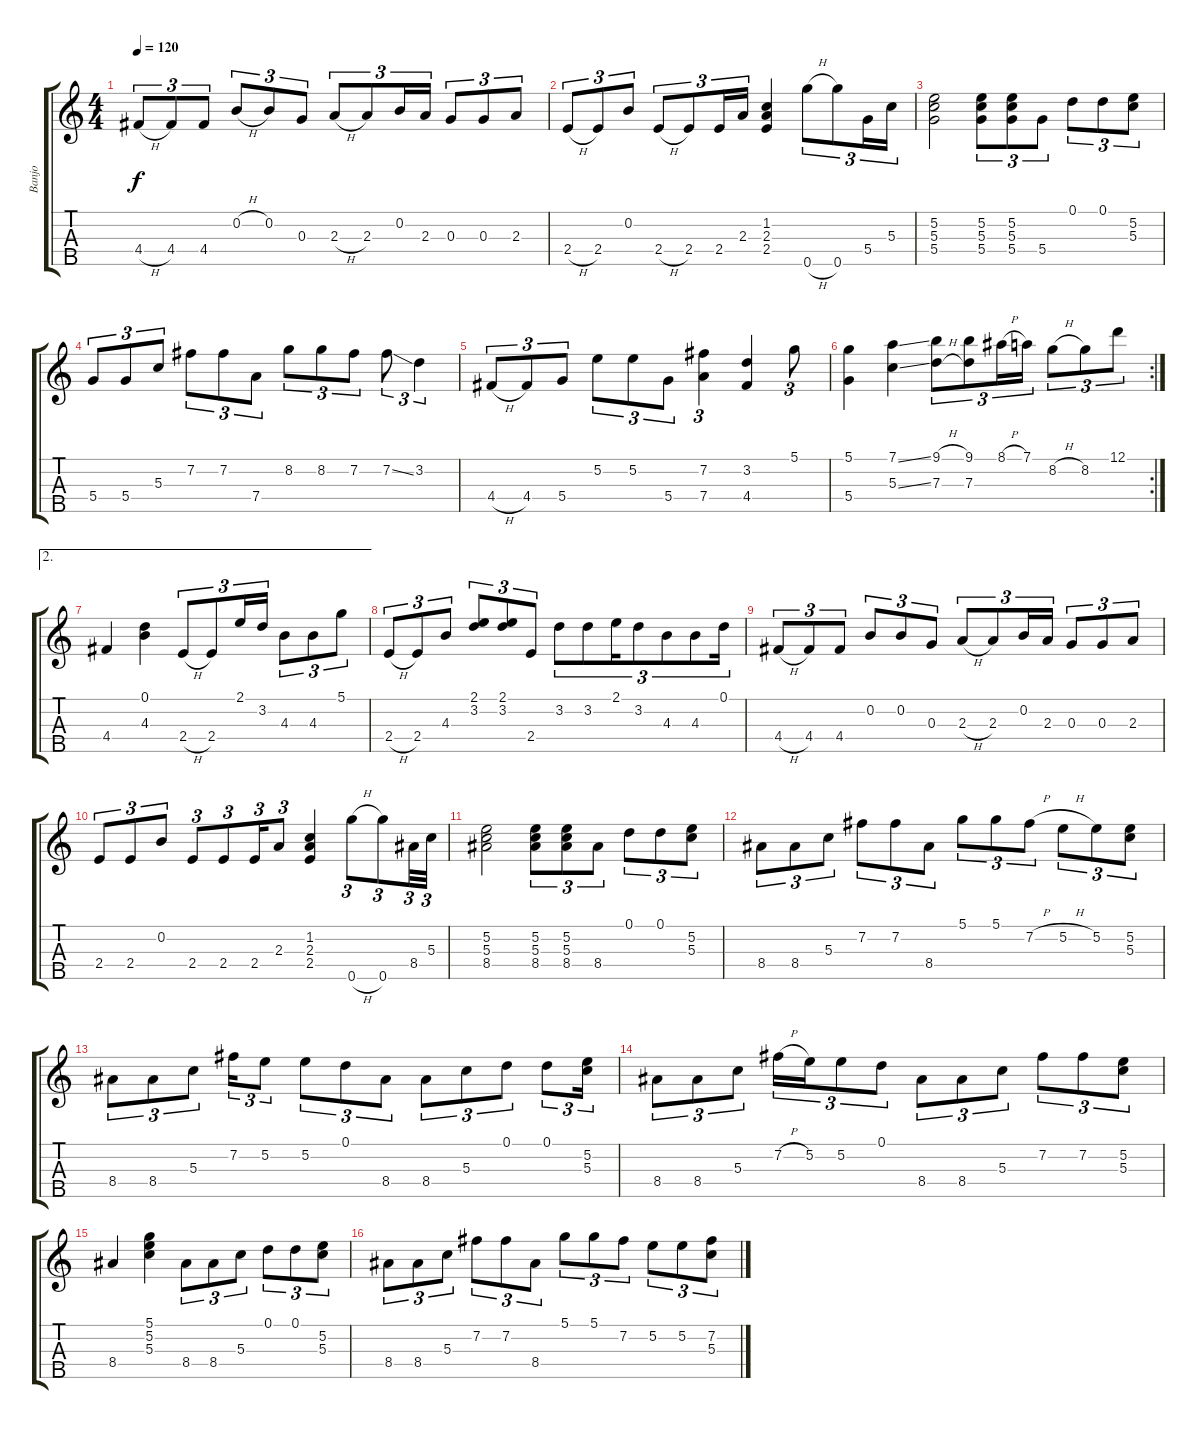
\track ("Banjo" "Banjo") {instrument acousticguitarsteel}
\staff {score tabs}
\tuning (D4 B3 G3 D3 G4) {hide}
\ts (4 4)
\tempo 120
\clef g2
\ks c
4.4{h}.8{tu (3 2) dy f} 4.4.8{tu (3 2)} 4.4.8{tu (3 2)} 0.2{h}.8{tu (3 2)} 0.2.8{tu (3 2)} 0.3.8{tu (3 2)} 2.3{h}.8{tu (3 2)} 2.3.8{tu (3 2)} 0.2.16{tu (3 2)} 2.3.16{tu (3 2)} 0.3.8{tu (3 2)} 0.3.8{tu (3 2)} 2.3.8{tu (3 2)} |
2.4{h}.8{tu (3 2)} 2.4.8{tu (3 2)} 0.2.8{tu (3 2)} 2.4{h}.8{tu (3 2)} 2.4.8{tu (3 2)} 2.4.16{tu (3 2)} 2.3.16{tu (3 2)} (1.2 2.3 2.4).4 0.5{h}.8{tu (3 2)} 0.5.8{tu (3 2)} 5.4.16{tu (3 2)} 5.3.16{tu (3 2)} |
(5.2 5.3 5.4).2 (5.2 5.3 5.4).8{tu (3 2)} (5.2 5.3 5.4).8{tu (3 2)} 5.4.8{tu (3 2)} 0.1.8{tu (3 2)} 0.1.8{tu (3 2)} (5.2 5.3).8{tu (3 2)} |
5.4.8{tu (3 2)} 5.4.8{tu (3 2)} 5.3.8{tu (3 2)} 7.2.8{tu (3 2)} 7.2.8{tu (3 2)} 7.4.8{tu (3 2)} 8.2.8{tu (3 2)} 8.2.8{tu (3 2)} 7.2.8{tu (3 2)} 7.2{ss}.8{tu (3 2)} 3.2.4{tu (3 2)} |
4.4{h}.8{tu (3 2)} 4.4.8{tu (3 2)} 5.4.8{tu (3 2)} 5.2.8{tu (3 2)} 5.2.8{tu (3 2)} 5.4.8{tu (3 2)} (7.2 7.4).4{tu (3 2)} (3.2 4.4).4 5.1.8{tu (3 2)} |
\rc 2
(5.1 5.4).4 (7.1{ss} 5.3{ss}).4 (9.1{h} 7.3{h}).8{tu (3 2)} (9.1 7.3).8{tu (3 2)} 8.1{h}.16{tu (3 2)} 7.1.16{tu (3 2)} 8.2{h}.8{tu (3 2)} 8.2.8{tu (3 2)} 12.1.8{tu (3 2)} |
\ae 2
4.4.4 (0.1 4.3).4 2.4{h}.8{tu (3 2)} 2.4.8{tu (3 2)} 2.1.16{tu (3 2)} 3.2.16{tu (3 2)} 4.3.8{tu (3 2)} 4.3.8{tu (3 2)} 5.1.8{tu (3 2)} |
2.4{h}.8{tu (3 2)} 2.4.8{tu (3 2)} 4.3.8{tu (3 2)} (2.1 3.2).8{tu (3 2)} (2.1 3.2).8{tu (3 2)} 2.4.8{tu (3 2)} 3.2.8{tu (3 2)} 3.2.8{tu (3 2)} 2.1.16{tu (3 2)} 3.2.8{tu (3 2)} 4.3.8{tu (3 2)} 4.3.8{tu (3 2)} 0.1.16{tu (3 2)} |
4.4{h}.8{tu (3 2)} 4.4.8{tu (3 2)} 4.4.8{tu (3 2)} 0.2.8{tu (3 2)} 0.2.8{tu (3 2)} 0.3.8{tu (3 2)} 2.3{h}.8{tu (3 2)} 2.3.8{tu (3 2)} 0.2.16{tu (3 2)} 2.3.16{tu (3 2)} 0.3.8{tu (3 2)} 0.3.8{tu (3 2)} 2.3.8{tu (3 2)} |
2.4.8{tu (3 2)} 2.4.8{tu (3 2)} 0.2.8{tu (3 2)} 2.4.8{tu (3 2)} 2.4.8{tu (3 2)} 2.4.16{tu (3 2)} 2.3.8{tu (3 2)} (1.2 2.3 2.4).4 0.5{h}.8{tu (3 2)} 0.5.8{tu (3 2)} 8.4.32{tu (3 2)} 5.3.32{tu (3 2)} |
(5.2 5.3 8.4).2 (5.2 5.3 8.4).8{tu (3 2)} (5.2 5.3 8.4).8{tu (3 2)} 8.4.8{tu (3 2)} 0.1.8{tu (3 2)} 0.1.8{tu (3 2)} (5.2 5.3).8{tu (3 2)} |
8.4.8{tu (3 2)} 8.4.8{tu (3 2)} 5.3.8{tu (3 2)} 7.2.8{tu (3 2)} 7.2.8{tu (3 2)} 8.4.8{tu (3 2)} 5.1.8{tu (3 2)} 5.1.8{tu (3 2)} 7.2{h}.8{tu (3 2)} 5.2{h}.8{tu (3 2)} 5.2.8{tu (3 2)} (5.2 5.3).8{tu (3 2)} |
8.4.8{tu (3 2)} 8.4.8{tu (3 2)} 5.3.8{tu (3 2)} 7.2.16{tu (3 2)} 5.2.8{tu (3 2)} 5.2.8{tu (3 2)} 0.1.8{tu (3 2)} 8.4.8{tu (3 2)} 8.4.8{tu (3 2)} 5.3.8{tu (3 2)} 0.1.8{tu (3 2)} 0.1.8{tu (3 2)} (5.2 5.3).16{tu (3 2)} |
8.4.8{tu (3 2)} 8.4.8{tu (3 2)} 5.3.8{tu (3 2)} 7.2{h}.16{tu (3 2)} 5.2.16{tu (3 2)} 5.2.8{tu (3 2)} 0.1.8{tu (3 2)} 8.4.8{tu (3 2)} 8.4.8{tu (3 2)} 5.3.8{tu (3 2)} 7.2.8{tu (3 2)} 7.2.8{tu (3 2)} (5.2 5.3).8{tu (3 2)} |
8.4.4 (5.1 5.2 5.3).4 8.4.8{tu (3 2)} 8.4.8{tu (3 2)} 5.3.8{tu (3 2)} 0.1.8{tu (3 2)} 0.1.8{tu (3 2)} (5.2 5.3).8{tu (3 2)} |
8.4.8{tu (3 2)} 8.4.8{tu (3 2)} 5.3.8{tu (3 2)} 7.2.8{tu (3 2)} 7.2.8{tu (3 2)} 8.4.8{tu (3 2)} 5.1.8{tu (3 2)} 5.1.8{tu (3 2)} 7.2.8{tu (3 2)} 5.2.8{tu (3 2)} 5.2.8{tu (3 2)} (7.2 5.3).8{tu (3 2)}
